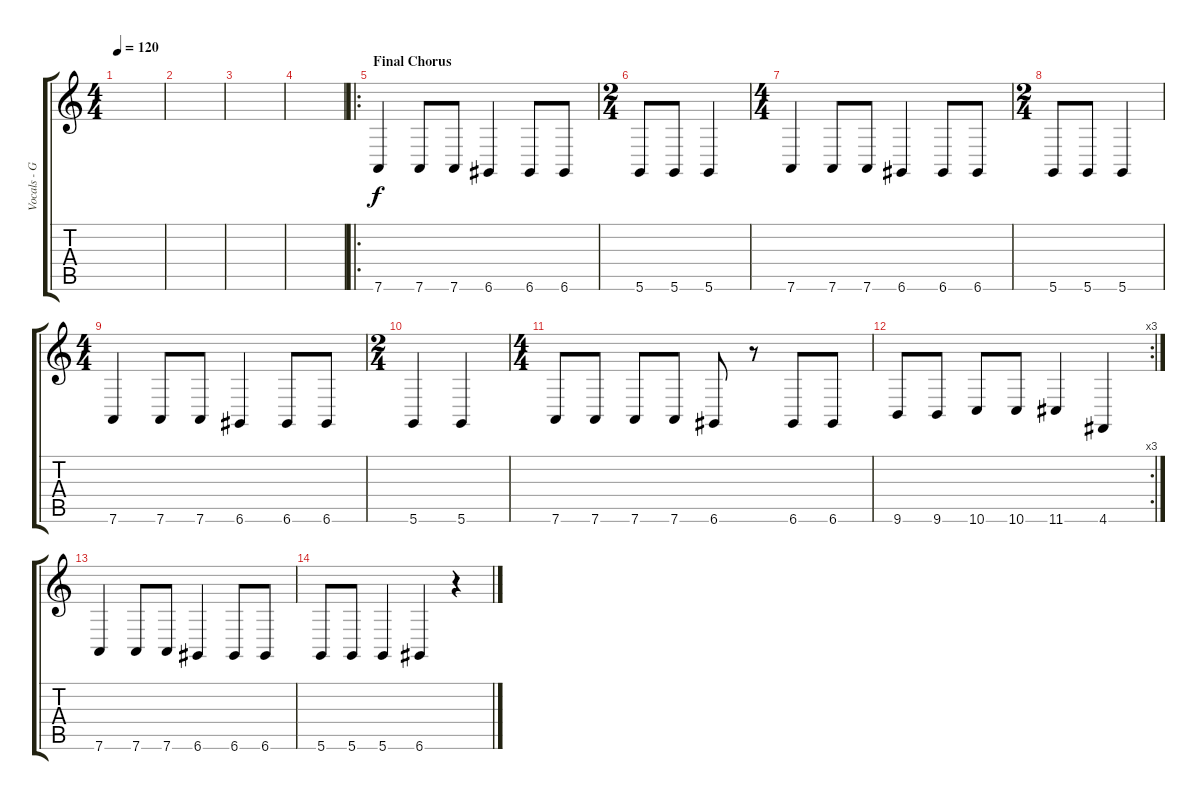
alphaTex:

\track ("Vocals - Guy, Andy" "Vocals - G") {instrument lead1square}
\staff {score tabs}
\tuning (E4 B3 G3 D3 A2 D2) {hide}
\ts (4 4)
\tempo 120
\clef g2
\ks c
|
|
|
|
\ro
\section ("" "Final Chorus")
7.6.4 7.6.8 7.6.8 6.6.4 6.6.8 6.6.8 |
\ts (2 4)
5.6.8 5.6.8 5.6.4 |
\ts (4 4)
7.6.4 7.6.8 7.6.8 6.6.4 6.6.8 6.6.8 |
\ts (2 4)
5.6.8 5.6.8 5.6.4 |
\ts (4 4)
7.6.4 7.6.8 7.6.8 6.6.4 6.6.8 6.6.8 |
\ts (2 4)
5.6.4 5.6.4 |
\ts (4 4)
7.6.8 7.6.8 7.6.8 7.6.8 6.6.8 r.8 6.6.8 6.6.8 |
\rc 3
9.6.8 9.6.8 10.6.8 10.6.8 11.6.4 4.6.4 |
7.6.4 7.6.8 7.6.8 6.6.4 6.6.8 6.6.8 |
5.6.8 5.6.8 5.6.4 6.6.4 r.4
